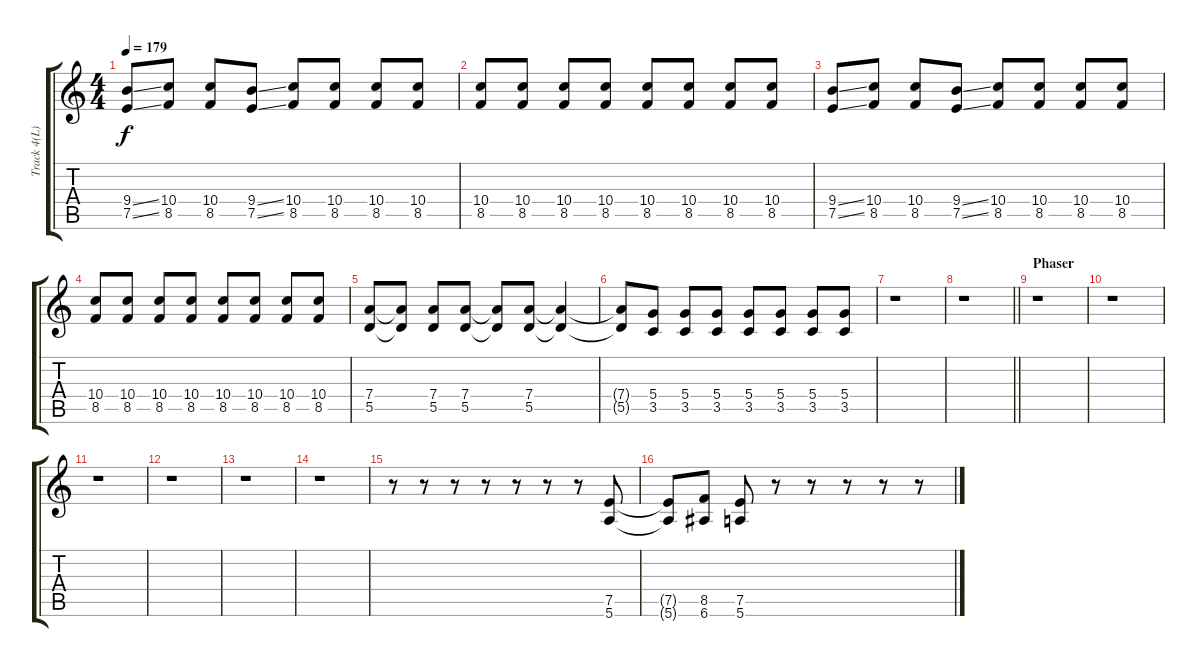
\track ("Track 4(L)" "Track 4(L)") {instrument overdrivenguitar}
\staff {score tabs}
\tuning (E4 B3 G3 D3 A2 E2) {hide}
\ts (4 4)
\tempo 179
\clef g2
\ks c
(9.4{ss} 7.5{ss}).8{dy f} (10.4 8.5).8 (10.4 8.5).8 (9.4{ss} 7.5{ss}).8 (10.4 8.5).8 (10.4 8.5).8 (10.4 8.5).8 (10.4 8.5).8 |
(10.4 8.5).8 (10.4 8.5).8 (10.4 8.5).8 (10.4 8.5).8 (10.4 8.5).8 (10.4 8.5).8 (10.4 8.5).8 (10.4 8.5).8 |
(9.4{ss} 7.5{ss}).8 (10.4 8.5).8 (10.4 8.5).8 (9.4{ss} 7.5{ss}).8 (10.4 8.5).8 (10.4 8.5).8 (10.4 8.5).8 (10.4 8.5).8 |
(10.4 8.5).8 (10.4 8.5).8 (10.4 8.5).8 (10.4 8.5).8 (10.4 8.5).8 (10.4 8.5).8 (10.4 8.5).8 (10.4 8.5).8 |
(7.4 5.5).8 (7.4{t} 5.5{t}).8 (7.4 5.5).8 (7.4 5.5).8 (7.4{t} 5.5{t}).8 (7.4 5.5).8 (7.4{t} 5.5{t}).4 |
(7.4{t} 5.5{t}).8 (5.4 3.5).8 (5.4 3.5).8 (5.4 3.5).8 (5.4 3.5).8 (5.4 3.5).8 (5.4 3.5).8 (5.4 3.5).8 |
r.1 |
\barLineRight lightlight
r.1 |
\section ("" "Phaser")
r.1 |
r.1 |
r.1 |
r.1 |
r.1 |
r.1 |
r.8 r.8 r.8 r.8 r.8 r.8 r.8 (7.5 5.6).8 |
(7.5{t} 5.6{t}).8 (8.5 6.6).8 (7.5 5.6).8 r.8 r.8 r.8 r.8 r.8
